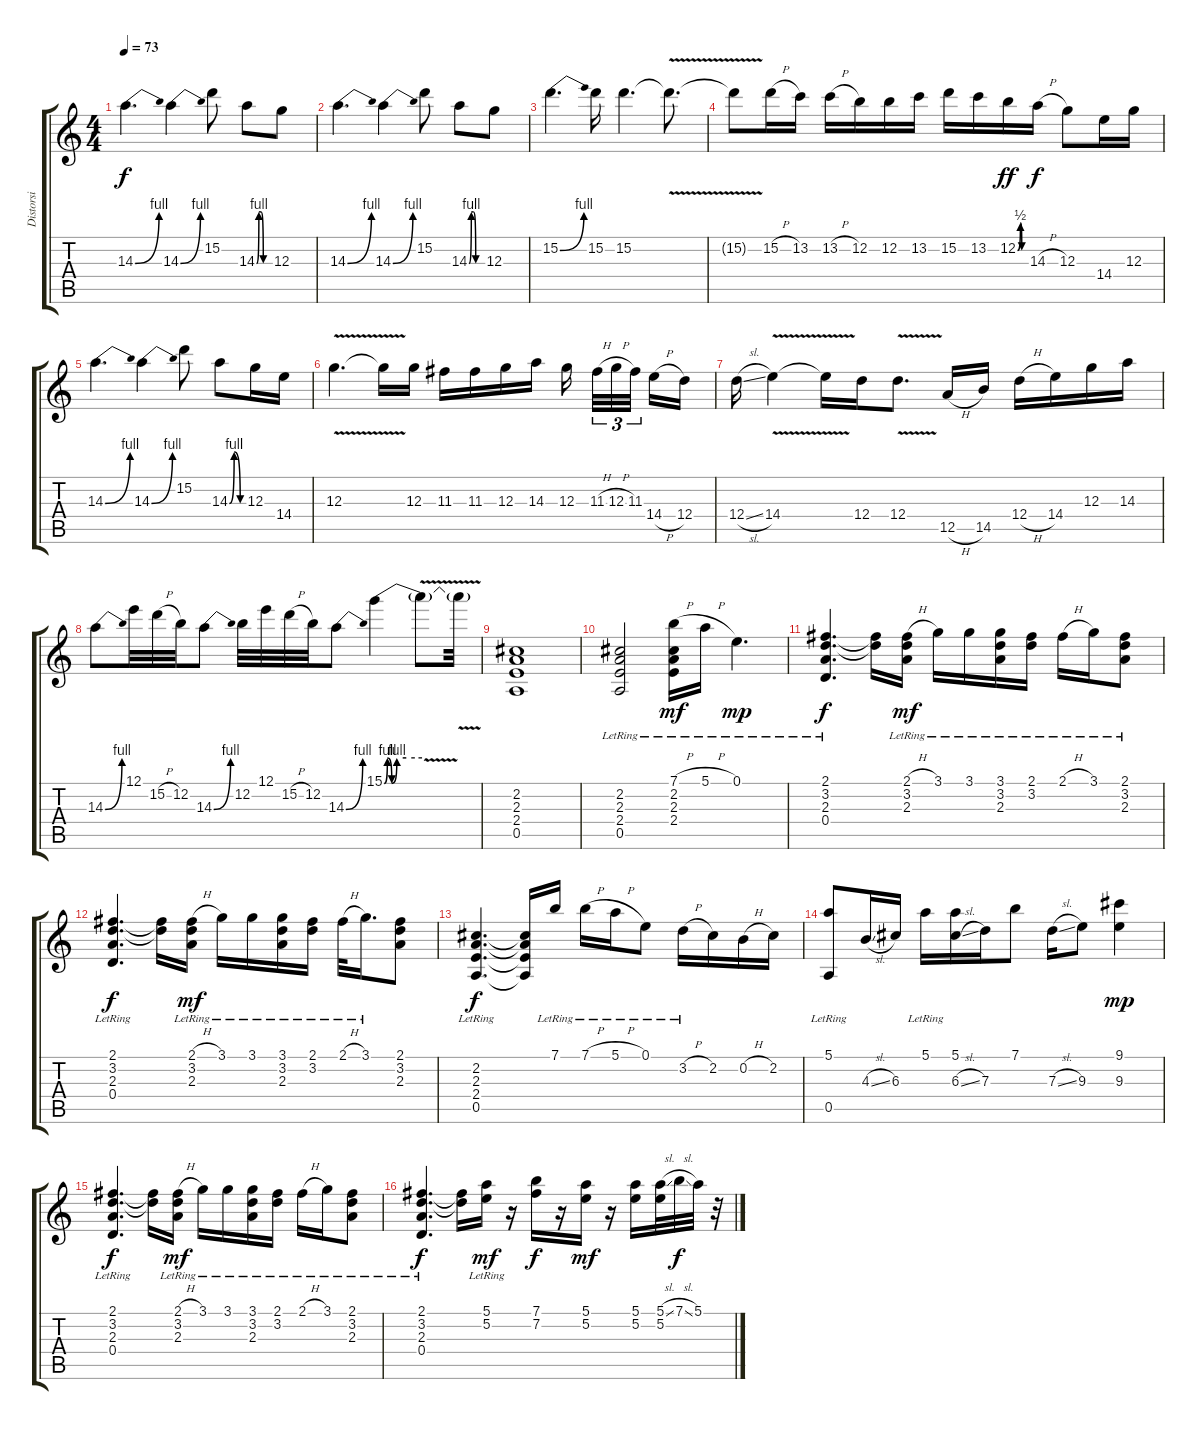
\track ("Distorsi" "Distorsi") {instrument overdrivenguitar}
\staff {score tabs}
\tuning (E4 B3 G3 D3 A2 E2) {hide}
\ts (4 4)
\tempo 73
\clef g2
\ks c
14.3{be (bend 0 0 60 4)}.4{d dy f} 14.3{be (bend 0 0 60 4)}.4 15.2.8 14.3{be (custom 0 0 10 4 20 4 30 0 60 0)}.8 12.3.8 |
14.3{be (bend 0 0 60 4)}.4{d} 14.3{be (bend 0 0 60 4)}.4 15.2.8 14.3{be (custom 0 0 10 4 20 4 30 0 60 0)}.8 12.3.8 |
15.2{be (bend 0 0 60 4)}.4{d} 15.2.16 15.2.4{d} 15.2{v t}.8{d} |
15.2{t}.8 15.2{h}.16 13.2.16 13.2{h}.16 12.2.16 12.2.16 13.2.16 15.2.16 13.2.16 12.2{be (custom 0 0 20 2 30 0 60 0)}.16{dy ff} 14.3{h}.16{dy f} 12.3.8 14.4.16 12.3.16 |
14.3{be (bend 0 0 60 4)}.4{d} 14.3{be (bend 0 0 60 4)}.4 15.2.8 14.3{be (custom 0 0 20 4 46 0 60 0)}.8 12.3.16 14.4.16 |
12.3{v}.4{d} 12.3{t}.16 12.3.16 11.3.16 11.3.16 12.3.16 14.3.16 12.3.16{beam splitsecondary} 11.3{h}.32{tu (3 2)} 12.3{h}.32{tu (3 2)} 11.3.32{tu (3 2) beam splitsecondary} 14.4{h}.16 12.4.16 |
12.4{sl}.16 14.4{v}.4 14.4{t}.16 12.4.16 12.4{v}.8{d} 12.5{h}.16 14.5.16 12.4{h}.16 14.4.16 12.3.16 14.3.16 |
14.3{be (bend 0 0 60 4)}.8 12.1.32 15.2{h}.32 12.2.32 14.3{be (bend 0 0 60 4)}.8 12.2.32 12.1.32 15.2{h}.32 12.2.32 14.3{be (bend 0 0 60 4)}.8 15.1{be (custom 0 0 5 4 12 0 20 4 35 4 60 4)}.4 15.1{v t}.8 15.1{t}.32 |
(2.2 2.3 2.4 0.5).1 |
(2.2{lr} 2.3{lr} 2.4{lr} 0.5{lr}).2 (7.1{h lr} 2.2{lr} 2.3{lr} 2.4{lr}).16{dy mf} 5.1{h lr}.16 0.1{lr}.4{d dy mp} |
(2.1{lr} 3.2{lr} 2.3{lr} 0.4{lr}).4{d dy f} (2.1{t} 3.2{t}).16 (2.1{h lr} 3.2{lr} 2.3{lr}).16{dy mf} 3.1{lr}.16 3.1{lr}.16 (3.1{lr} 3.2{lr} 2.3{lr}).16 (2.1{lr} 3.2{lr}).16 2.1{h lr}.16 3.1{lr}.16 (2.1{lr} 3.2{lr} 2.3{lr}).8 |
(2.1{lr} 3.2{lr} 2.3{lr} 0.4{lr}).4{d dy f} (2.1{t} 3.2{t}).16 (2.1{h lr} 3.2{lr} 2.3{lr}).16{dy mf} 3.1{lr}.16 3.1{lr}.16 (3.1{lr} 3.2{lr} 2.3{lr}).16 (2.1{lr} 3.2{lr}).16 2.1{h lr}.32 3.1{lr}.16{d} (2.1 3.2 2.3).8 |
(2.2{lr} 2.3{lr} 2.4{lr} 0.5{lr}).4{d dy f} (2.2{t} 2.3{t} 2.4{t} 0.5{t}).16 7.1{lr}.16 7.1{h lr}.16 5.1{h lr}.16 0.1{lr}.8 3.2{h lr}.16 2.2.16 0.2{h}.16 2.2.16 |
(5.1 0.5{lr}).8 4.3{sl}.16 6.3.16 5.1{lr}.16 (5.1 6.3{sl}).16 7.3.16 7.1.8 7.3{sl}.16 9.3.8 (9.1 9.3).4{dy mp} |
(2.1{lr} 3.2{lr} 2.3{lr} 0.4{lr}).4{d dy f} (2.1{t} 3.2{t}).16 (2.1{h lr} 3.2{lr} 2.3{lr}).16{dy mf} 3.1{lr}.16 3.1{lr}.16 (3.1{lr} 3.2{lr} 2.3{lr}).16 (2.1{lr} 3.2{lr}).16 2.1{h lr}.16 3.1{lr}.16 (2.1{lr} 3.2{lr} 2.3{lr}).8 |
(2.1{lr} 3.2{lr} 2.3{lr} 0.4{lr}).4{d dy f} (2.1{t} 3.2{t}).16 (5.1 5.2{lr}).16{dy mf} r.16 (7.1 7.2).16{dy f} r.16 (5.1 5.2).16{dy mf} r.16 (5.1 5.2).16 (5.1{sl} 5.2).32 7.1{sl}.32{dy f} 5.1.32 r.32
